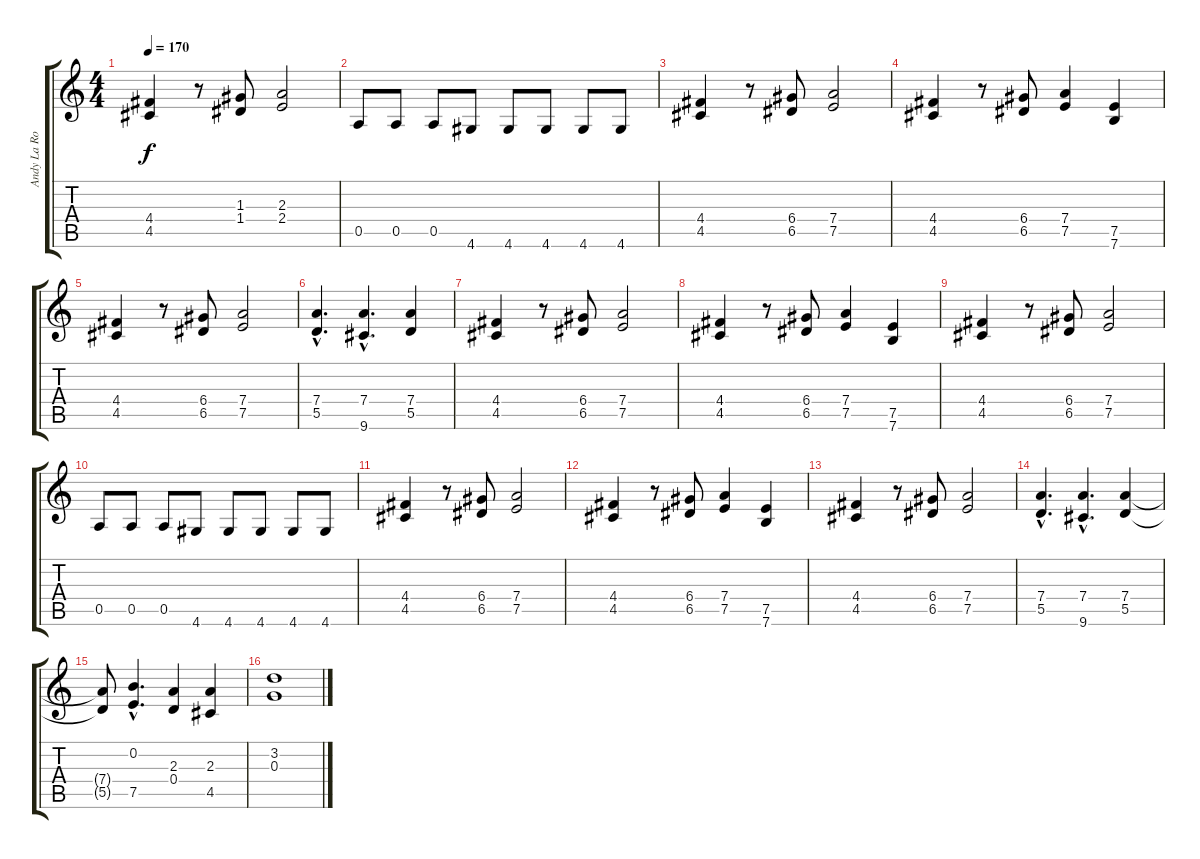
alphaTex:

\track ("Andy La Rocque" "Andy La Ro") {instrument overdrivenguitar}
\staff {score tabs}
\tuning (E4 B3 G3 D3 A2 E2) {hide}
\ts (4 4)
\tempo 170
\clef g2
\ks c
(4.4 4.5).4{dy f} r.8 (1.3 1.4).8 (2.3 2.4).2 |
0.5.8 0.5.8 0.5.8 4.6.8 4.6.8 4.6.8 4.6.8 4.6.8 |
(4.4 4.5).4 r.8 (6.4 6.5).8 (7.4 7.5).2 |
(4.4 4.5).4 r.8 (6.4 6.5).8 (7.4 7.5).4 (7.5 7.6).4 |
(4.4 4.5).4 r.8 (6.4 6.5).8 (7.4 7.5).2 |
(7.4{hac} 5.5{hac}).4{d} (7.4{hac} 9.6{hac}).4{d} (7.4 5.5).4 |
(4.4 4.5).4 r.8 (6.4 6.5).8 (7.4 7.5).2 |
(4.4 4.5).4 r.8 (6.4 6.5).8 (7.4 7.5).4 (7.5 7.6).4 |
(4.4 4.5).4 r.8 (6.4 6.5).8 (7.4 7.5).2 |
0.5.8 0.5.8 0.5.8 4.6.8 4.6.8 4.6.8 4.6.8 4.6.8 |
(4.4 4.5).4 r.8 (6.4 6.5).8 (7.4 7.5).2 |
(4.4 4.5).4 r.8 (6.4 6.5).8 (7.4 7.5).4 (7.5 7.6).4 |
(4.4 4.5).4 r.8 (6.4 6.5).8 (7.4 7.5).2 |
(7.4{hac} 5.5{hac}).4{d} (7.4{hac} 9.6{hac}).4{d} (7.4 5.5).4 |
(7.4{t} 5.5{t}).8 (0.2{hac} 7.5{hac}).4{d} (2.3 0.4).4 (2.3 4.5).4 |
(3.2 0.3).1
